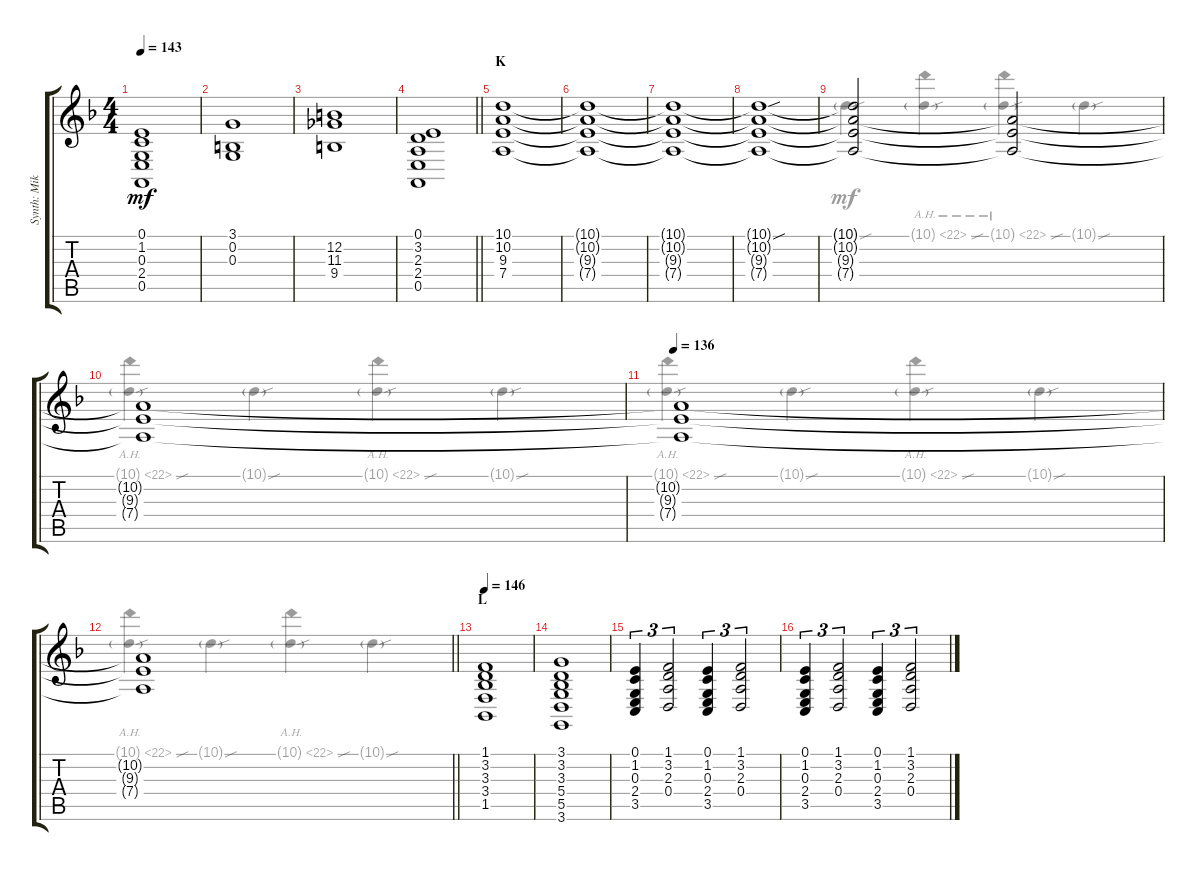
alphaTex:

\track ("Synth: Mike" "Synth: Mik") {instrument synthstrings1}
\staff {score tabs}
\tuning (E4 B3 G3 D3 A2 E2) {hide}
\voice
\ts (4 4)
\tempo 143
\clef g2
\ks f
(0.1{t} 1.2{t} 0.3{t} 2.4{t} 0.5{t}).1{dy mf} |
(3.1 0.2 0.3).1 |
(12.2 11.3 9.4).1 |
\barLineRight lightlight
(0.1 3.2 2.3 2.4 0.5).1 |
\section ("" "K")
(10.1 10.2 9.3 7.4).1 |
(10.1{t} 10.2{t} 9.3{t} 7.4{t}).1 |
(10.1{t} 10.2{t} 9.3{t} 7.4{t}).1 |
(10.1{sou t} 10.2{t} 9.3{t} 7.4{t}).1 |
(10.1{t} 10.2{t} 9.3{t} 7.4{t}).2 (10.2{t} 9.3{t} 7.4{t}).2 |
(10.2{t} 9.3{t} 7.4{t}).1 |
\tempo 136
(10.2{t} 9.3{t} 7.4{t}).1 |
\barLineRight lightlight
(10.2{t} 9.3{t} 7.4{t}).1 |
\section ("" "L")
\tempo 146
(1.1 3.2 3.3 3.4 1.5).1 |
(3.1 3.2 3.3 5.4 5.5 3.6).1 |
(0.1 1.2 0.3 2.4 3.5).4{tu (3 2)} (1.1 3.2 2.3 0.4).2{tu (3 2)} (0.1 1.2 0.3 2.4 3.5).4{tu (3 2)} (1.1 3.2 2.3 0.4).2{tu (3 2)} |
(0.1 1.2 0.3 2.4 3.5).4{tu (3 2)} (1.1 3.2 2.3 0.4).2{tu (3 2)} (0.1 1.2 0.3 2.4 3.5).4{tu (3 2)} (1.1 3.2 2.3 0.4).2{tu (3 2)}
\voice
\clef g2
\ottava regular
\simile none
\ks f
|
|
|
\barLineRight lightlight
|
|
|
|
|
10.1{sou g}.4 10.1{ah 12 sou g}.4 10.1{ah 12 sou g}.4 10.1{sou g}.4 |
10.1{ah 12 sou g}.4 10.1{sou g}.4 10.1{ah 12 sou g}.4 10.1{sou g}.4 |
10.1{ah 12 sou g}.4 10.1{sou g}.4 10.1{ah 12 sou g}.4 10.1{sou g}.4 |
\barLineRight lightlight
10.1{ah 12 sou g}.4 10.1{sou g}.4 10.1{ah 12 sou g}.4 10.1{sou g}.4 |
|
|
|
